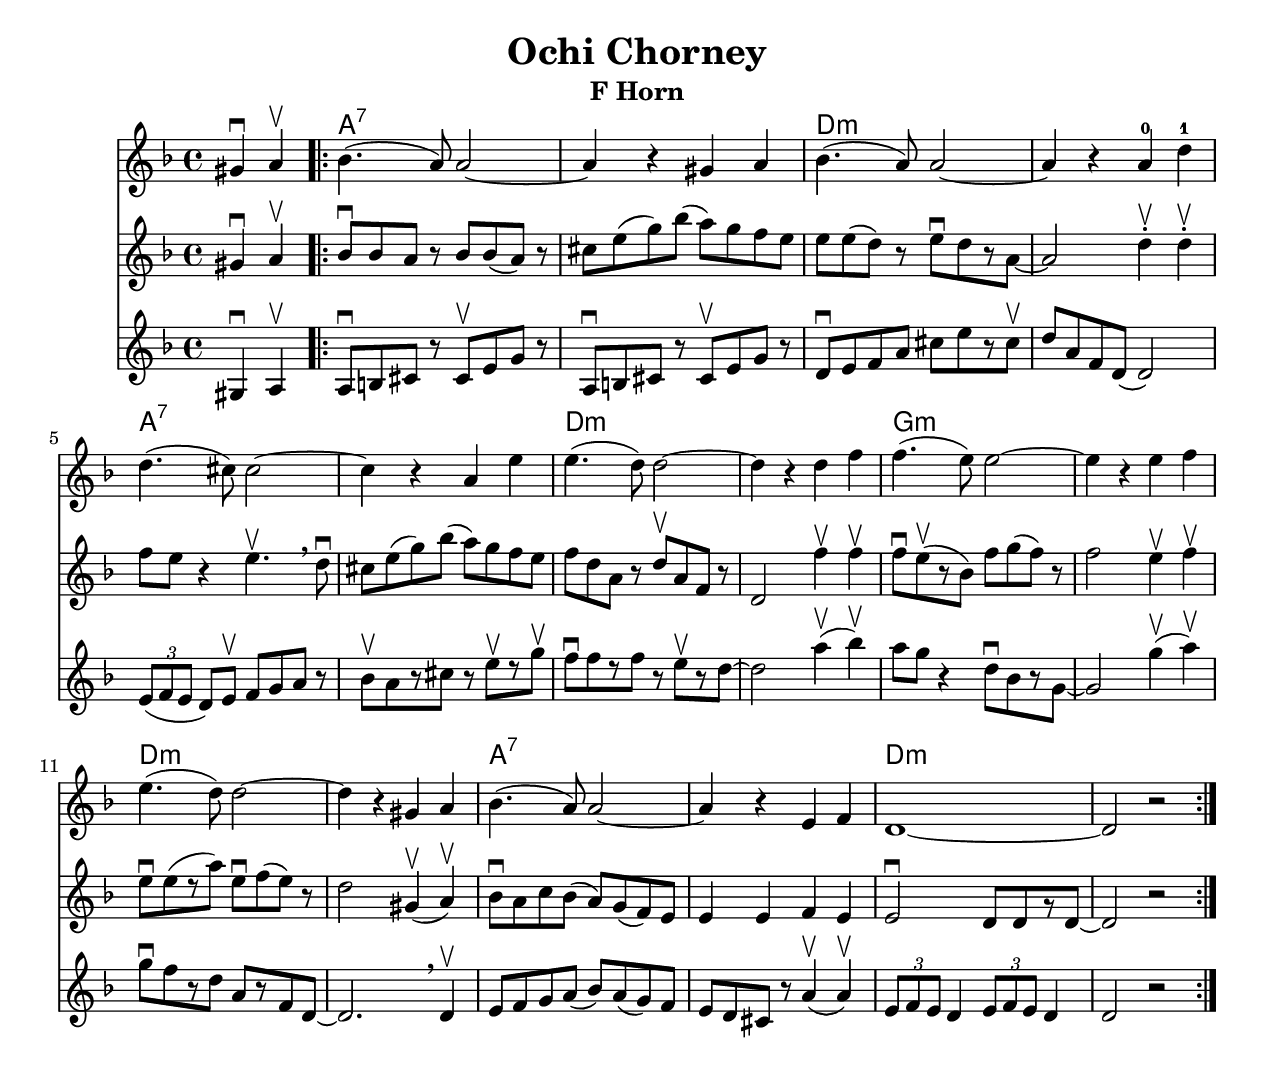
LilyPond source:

\version "2.18.0"
\include "english.ly"
\pointAndClickOff
\paper{
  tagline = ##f
  print-all-headers = ##t
  #(set-paper-size "letter")
}
date = #(strftime "%d-%m-%Y" (localtime (current-time)))

%\markup{ \italic{ " Updated " \date  }  }

%\markup{ Got something to say? }

global = {
  \clef treble
  \key d \minor
  \time 4/4
  \set Score.markFormatter = #format-mark-box-alphabet
}

%#################################### Melody ########################
melody = \relative c '' {
  \global\partial 4*2 gs4 \downbow  a \upbow   %lead in notes
  bf4.(a8) a2~
  a4 r gs a
  bf4.(a8) a2~
  a4 r a-0  d-1

  d4.(cs8) cs2~
  cs4 r a e'|
  e4.(d8) d2~|
  d4 r d f

  f4.(e8) e2~|
  e4 r e f
  e4.(d8) d2~|
  d4 r gs, a

  bf4.(a8) a2~
  a4 r e f
  d1~
  d2 r


}

improv = \relative c'' {
  \global
  \partial 4*2 gs4 \downbow  a \upbow   %lead in notes

  \repeat volta 2{
    %\mark \default
    bf8\downbow[ bf a] r bf[bf(a)] r
    %bf8 \downbow bf[bf(a)] r bf[ bf(a)]
    cs8 [e(g) bf](a)[ g f e]
    e8 [e(d)] r e\downbow[d r a]~
    a2 d4 -. \upbow d -. \upbow

    f8 [e] r4 e4. \upbow \breathe d8 \downbow
    cs8 [e(g) bf](a)[ g f e]
    f8 [d  a] r d8\upbow [a f] r
    d2 f'4\upbow f \upbow

    f8\downbow[ e\upbow (r bf)] f'[g(f)] r
    f2 e4\upbow f\upbow
    e8 \downbow [e(r a)] e\downbow [f(e)] r
    d2 gs,4\upbow (a4)\upbow

    bf8\downbow [a c bf] (a)[g(f) e]
    e4 e f e
    e2\downbow d8[d r d]~
    d2 r2|

    %{
    a8\downbow [b cs] r cs\upbow[e g] r  %17
    a,8\downbow [b cs] r cs\upbow[e g] r
    d8\downbow [e f a  ]cs[e r cs \upbow]
    d8 [a f d](d2)

    \tuplet 3/2 {e8[ (f e]} d) [e]\upbow f[g a] r|
    bf8 \upbow [a r cs] r e\upbow [r g\upbow]
    f8\downbow [f r f] r e\upbow [ r d]~
    d2 a'4\upbow (bf)\upbow

    a8[g] r4 d8\downbow [bf r g] ~
    g2 g'4 \upbow (a4 \upbow)
    g8\downbow [f r d] a [r f d] ~|
    d2. \breathe d4 \upbow

    e8 [f g a] (bf)[a (g) f]
    e8[d cs] r a'4\upbow(a4 \upbow)
    \tuplet 3/2 {e8 [(f e]} d4 \tuplet 3/2 {e8 [(f e]} d4
    d2  r
    %}

  }




}
improvtwo = \relative c' {
  \global
  \partial 4*2 gs4 \downbow  a \upbow   %lead in notes
  a8\downbow [b cs] r cs\upbow[e g] r  %17
  a,8\downbow [b cs] r cs\upbow[e g] r
  d8\downbow [e f a  ]cs[e r cs \upbow]
  d8 [a f d](d2)

  \tuplet 3/2 {e8[ (f e]} d) [e]\upbow f[g a] r|
  bf8 \upbow [a r cs] r e\upbow [r g\upbow]
  f8\downbow [f r f] r e\upbow [ r d]~
  d2 a'4\upbow (bf)\upbow

  a8[g] r4 d8\downbow [bf r g] ~
  g2 g'4 \upbow (a4 \upbow)
  g8\downbow [f r d] a [r f d] ~|
  d2. \breathe d4 \upbow

  e8 [f g a] (bf)[a (g) f]
  e8[d cs] r a'4\upbow(a4 \upbow)
  \tuplet 3/2 {e8 [(f e]} d4 \tuplet 3/2 {e8 [(f e]} d4
  d2  r
}
%################################# Lyrics #####################
%\addlyrics{  }
text = \lyricmode {
  %Aaa Bee Cee Dee
}
%################################# Chords #######################
harmonies = \chordmode {
  s2
  a1*2:7
  d1*2:m
  a1*2:7
  d1*2:m
  g1*2:m
  d1*2:m
  a1*2:7
  d1*2:m

  %{
 a1*2:7
 d1*2:m
 a1*2:7
 d1*2:m
 g1*2:m
 d1*2:m
 a1*2:7
 d1*2:m
  %}
}

\score {
  <<
    \new ChordNames {
      \set chordChanges = ##f
      \harmonies
    }
    \new Voice = "one" { \autoBeamOff \melody }
    \new Voice = "two" { \autoBeamOff \improv }
    \new Voice = "three" { \autoBeamOff \improvtwo }
    \new Lyrics \lyricsto "one" \text
  >>
  \header{
    title= "Ochi Chorney"
    subtitle=""
    composer= ""
    instrument = "F Horn"
    arranger= ""
  }
  \layout{indent = 1.0\cm}
  \midi {
    \tempo 4 = 120

    % \midi { }
  }
}
%{
% more verses:
\markup{}
\markup {
  \fill-line {
    \hspace #0.1 % distance from left margin
    \column {
      \line { "1."
	\column {
	  ""
	}
      }
      \hspace #0.2 % vertical distance between verses
      \line { "2."
	\column {
	 ""
	}
      }
    }
    \hspace #0.1  % horiz. distance between columns
    \column {
      \line { "3."
	\column {
	  ""
	}
      }
      \hspace #0.2 % distance between verses
      \line { "4."
	\column {
	 ""
	}\version "2.18.0"
\include "english.ly"
\pointAndClickOff
\paper{
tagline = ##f
  print-all-headers = ##t
  #(set-paper-size "letter")
}
date = #(strftime "%d-%m-%Y" (localtime (current-time)))

%\markup{ \italic{ " Updated " \date  }  }

%\markup{ Got something to say? }

global = {
  \clef treble
  \key d \minor
  \time 2/4
  \set Score.markFormatter = #format-mark-box-alphabet
}

%#################################### Melody ########################
melody = \relative c'' {
  \global
  %\partial 16*3 a16 d f   %lead in notes

  \repeat volta 2{
   \mark \default
  }
  \alternative {
    { }
    { }
  }

  \repeat volta 2{
   \mark \default
  }
   \alternative {
     { }
     { }
   }

}
%################################# Lyrics #####################
%\addlyrics{  }
%################################# Chords #######################
harmonies = \chordmode {

}

\score {
  <<
    \new ChordNames {
      \set chordChanges = ##f
      \harmonies
    }
    \new Staff
      \melody
  >>
  \header{
    title= ""
    subtitle=""
    composer= ""
    instrument = "F Horn"
    arranger= ""
  }
  \layout{indent = 1.0\cm}
  \midi {
    \tempo 4 = 120

    % \midi { }
  }
}
%{
% more verses:
\markup{}
\markup {
  \fill-line {
    \hspace #0.1 % distance from left margin
    \column {
      \line { "1."
	\column {
	  ""
	}
      }
      \hspace #0.2 % vertical distance between verses
      \line { "2."
	\column {
	 ""
	}
      }
    }
    \hspace #0.1  % horiz. distance between columns
    \column {
      \line { "3."
	\column {
	  ""
	}
      }
      \hspace #0.2 % distance between verses
      \line { "4."
	\column {
	 ""
	}
      }
    }
    \hspace #0.1 % distance to right margin
  }
}

}

      }
    }
    \hspace #0.1 % distance to right margin
  }
}

%}
